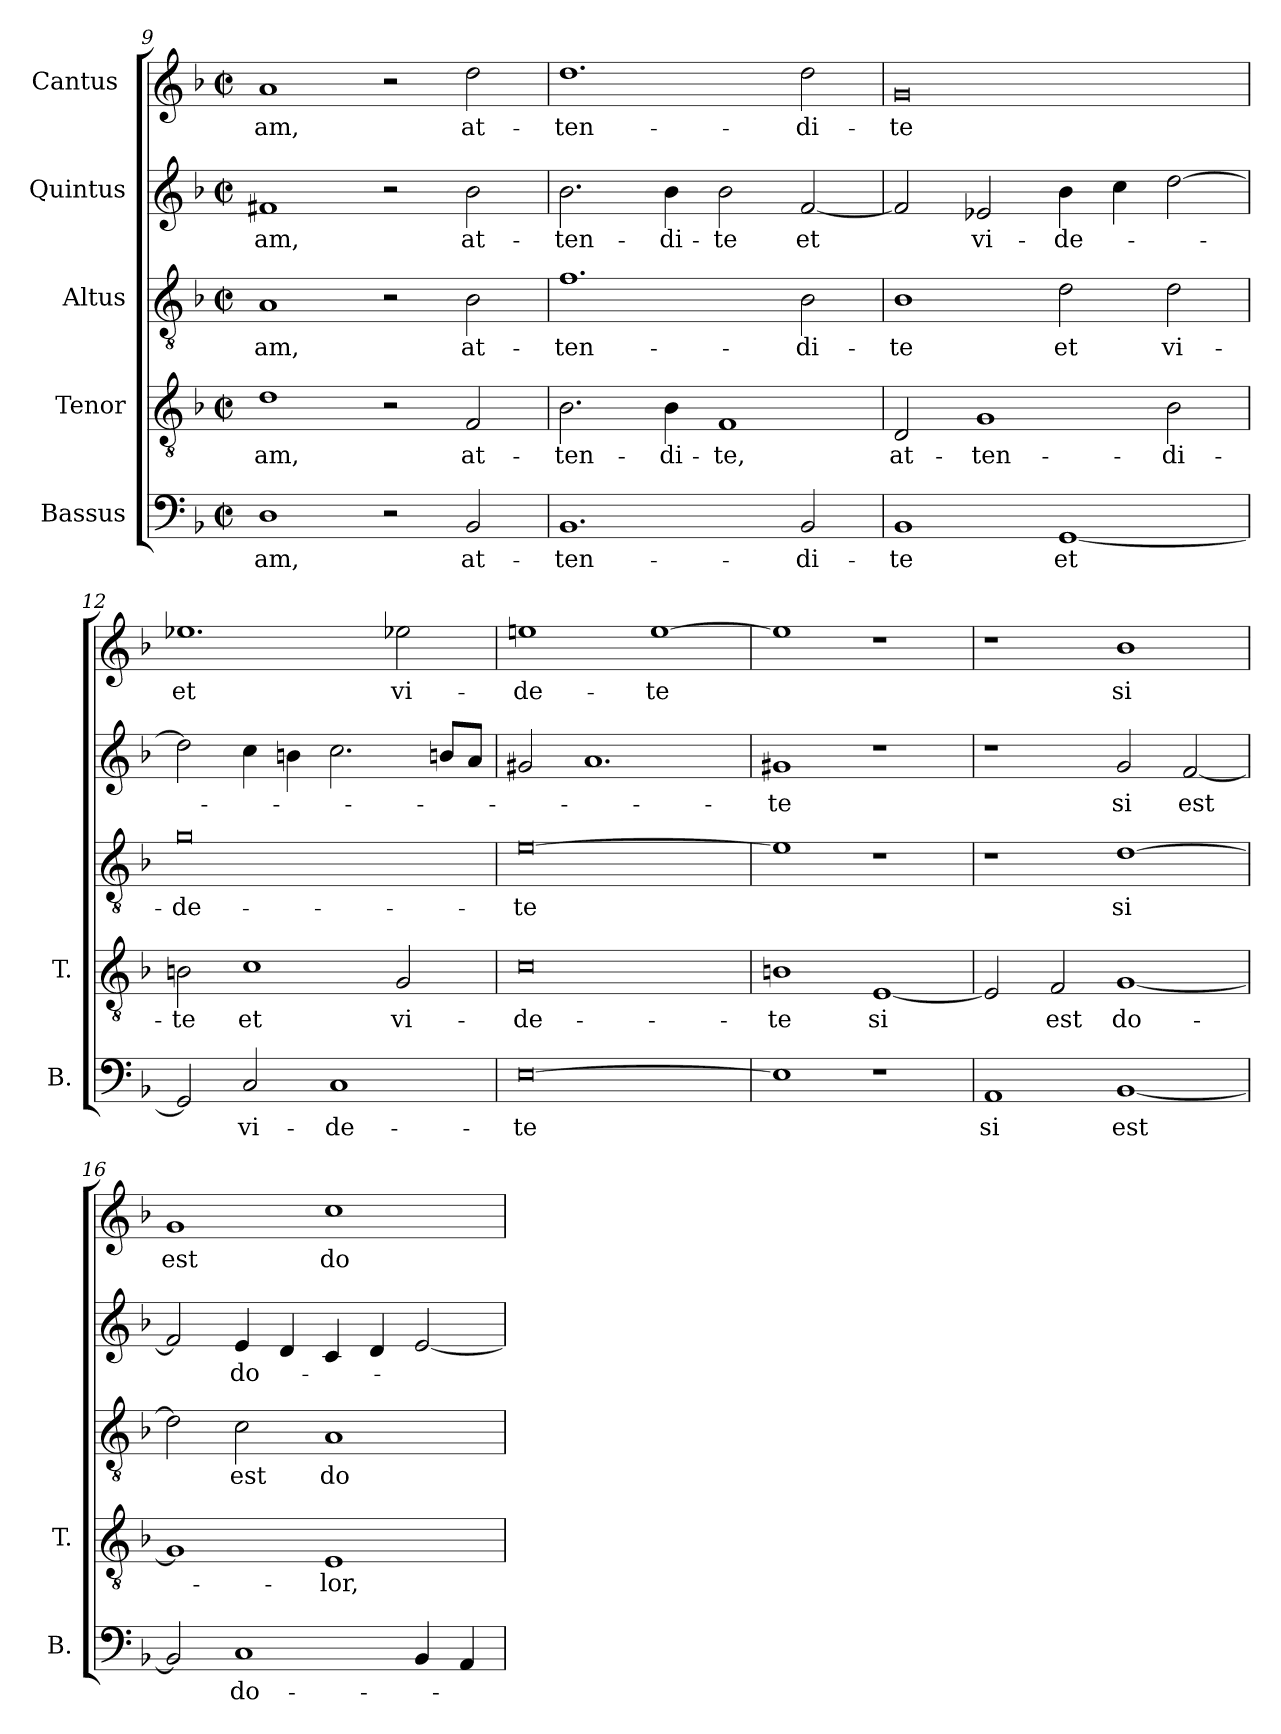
**kern	**text	**kern	**text	**kern	**text	**kern	**text	**kern	**text
*part5	*part5	*part4	*part4	*part3	*part3	*part2	*part2	*part1	*part1
*staff5	*staff5	*staff4	*staff4	*staff3	*staff3	*staff2	*staff2	*staff1	*staff1
*I"Bassus	*	*I"Tenor	*	*I"Altus	*	*I"Quintus	*	*I"Cantus 	*
*I'B.	*	*I'T.	*	*	*	*	*	*	*
*clefF4	*	*clefGv2	*	*clefGv2	*	*clefG2	*	*clefG2	*
*k[b-]	*	*k[b-]	*	*k[b-]	*	*k[b-]	*	*k[b-]	*
*F:	*	*F:	*	*F:	*	*F:	*	*F:	*
*M2/2	*	*M2/2	*	*M2/2	*	*M2/2	*	*M2/2	*
*met(c|)	*	*met(c|)	*	*met(c|)	*	*met(c|)	*	*met(c|)	*
=9	=9	=9	=9	=9	=9	=9	=9	=9	=9
1D\	-am,	1d\	-am,	1A/	-am,	1f#X/	-am,	1a/	-am,
2r	.	2r	.	2r	.	2r	.	2r	.
2BB-/	at-	2F/	at-	2B-\	at-	2b-\	at-	2dd\	at-
=10	=10	=10	=10	=10	=10	=10	=10	=10	=10
1.BB-/	-ten-	2.B-\	-ten-	1.f\	-ten-	2.b-\	-ten-	1.dd\	-ten-
.	.	4B-\	-di-	.	.	4b-\	-di-	.	.
.	.	1F/	-te,	.	.	2b-\	-te	.	.
2BB-/	-di-	.	.	2B-\	-di-	[2f/	et	2dd\	-di-
=11	=11	=11	=11	=11	=11	=11	=11	=11	=11
1BB-/	-te	2D/	at-	1B-\	-te	2f/]	.	0g/	-te
.	.	1G/	-ten-	.	.	2e-X/	vi-	.	.
[1GG/	et	.	.	2d\	et	4b-\	-de-	.	.
.	.	.	.	.	.	4cc\	.	.	.
.	.	2B-\	-di-	2d\	vi-	[2dd\	.	.	.
=12	=12	=12	=12	=12	=12	=12	=12	=12	=12
2GG/]	.	2Bn\	-te	0g\	-de-	2dd\]	.	1.ee-X\	et
2C/	vi-	1c\	et	.	.	4cc\	.	.	.
.	.	.	.	.	.	4bn\	.	.	.
1C/	-de-	.	.	.	.	2.cc\	.	.	.
.	.	2G/	vi-	.	.	.	.	2ee-X\	vi-
.	.	.	.	.	.	8bn/L	.	.	.
.	.	.	.	.	.	8a/J	.	.	.
=13	=13	=13	=13	=13	=13	=13	=13	=13	=13
[0E\	-te	0c\	-de-	[0e\	-te	2g#X/	.	1een\	-de-
.	.	.	.	.	.	1.a/	.	.	.
.	.	.	.	.	.	.	.	[1ee\	-te
=14	=14	=14	=14	=14	=14	=14	=14	=14	=14
1E\]	.	1Bn\	-te	1e\]	.	1g#X/	-te	1ee\]	.
1r	.	[1E/	si	1r	.	1r	.	1r	.
=15	=15	=15	=15	=15	=15	=15	=15	=15	=15
1AA/	si	2E/]	.	1r	.	1r	.	1r	.
.	.	2F/	est	.	.	.	.	.	.
[1BB-/	est	[1G/	do-	[1d\	si	2g/	si	1b-\	si
.	.	.	.	.	.	[2f/	est	.	.
=16	=16	=16	=16	=16	=16	=16	=16	=16	=16
2BB-/]	.	1G/]	.	2d\]	.	2f/]	.	1g/	est
1C/	do-	.	.	2c\	est	4e/	do-	.	.
.	.	.	.	.	.	4d/	.	.	.
.	.	1E/	-lor,	1A/	do-	4c/	.	1cc\	do-
.	.	.	.	.	.	4d/	.	.	.
4BB-/	.	.	.	.	.	[2e/	.	.	.
4AA/	.	.	.	.	.	.	.	.	.
=	=	=	=	=	=	=	=	=	=
*-	*-	*-	*-	*-	*-	*-	*-	*-	*-
